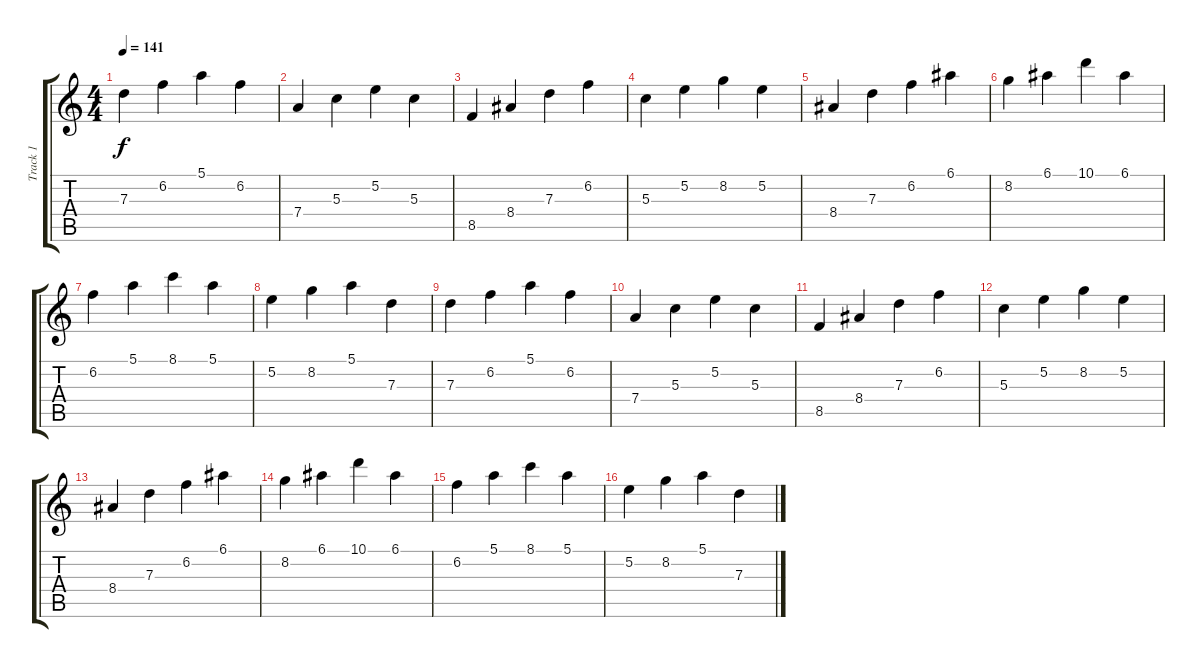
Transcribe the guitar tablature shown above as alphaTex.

\track ("Track 1" "Track 1") {instrument electricguitarclean}
\staff {score tabs}
\tuning (E4 B3 G3 D3 A2 E2) {hide}
\ts (4 4)
\tempo 141
\clef g2
\ks c
7.3.4{dy f} 6.2.4 5.1.4 6.2.4 |
7.4.4 5.3.4 5.2.4 5.3.4 |
8.5.4 8.4.4 7.3.4 6.2.4 |
5.3.4 5.2.4 8.2.4 5.2.4 |
8.4.4 7.3.4 6.2.4 6.1.4 |
8.2.4 6.1.4 10.1.4 6.1.4 |
6.2.4 5.1.4 8.1.4 5.1.4 |
5.2.4 8.2.4 5.1.4 7.3.4 |
7.3.4 6.2.4 5.1.4 6.2.4 |
7.4.4 5.3.4 5.2.4 5.3.4 |
8.5.4 8.4.4 7.3.4 6.2.4 |
5.3.4 5.2.4 8.2.4 5.2.4 |
8.4.4 7.3.4 6.2.4 6.1.4 |
8.2.4 6.1.4 10.1.4 6.1.4 |
6.2.4 5.1.4 8.1.4 5.1.4 |
5.2.4 8.2.4 5.1.4 7.3.4
